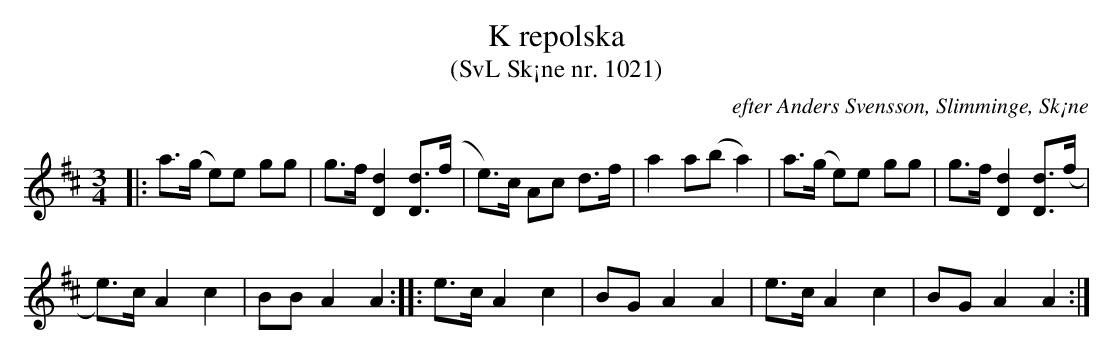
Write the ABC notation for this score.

X:1
T:K repolska
T:(SvL Sk¡ne nr. 1021)
O:efter Anders Svensson, Slimminge, Sk¡ne
M:3/4
L:1/8
K:D
|: a>(g e)e gg | g>f [d2D2] [dD]>(f | e)>c Ac d>f | a2 a(b a2) | a>(g e)e gg | g>f [d2D2] [dD]>(f |
e)>c A2 c2 | BB A2 A2 :: e>c A2 c2 | BG A2 A2 | e>c A2 c2 | BG A2 A2 :|
